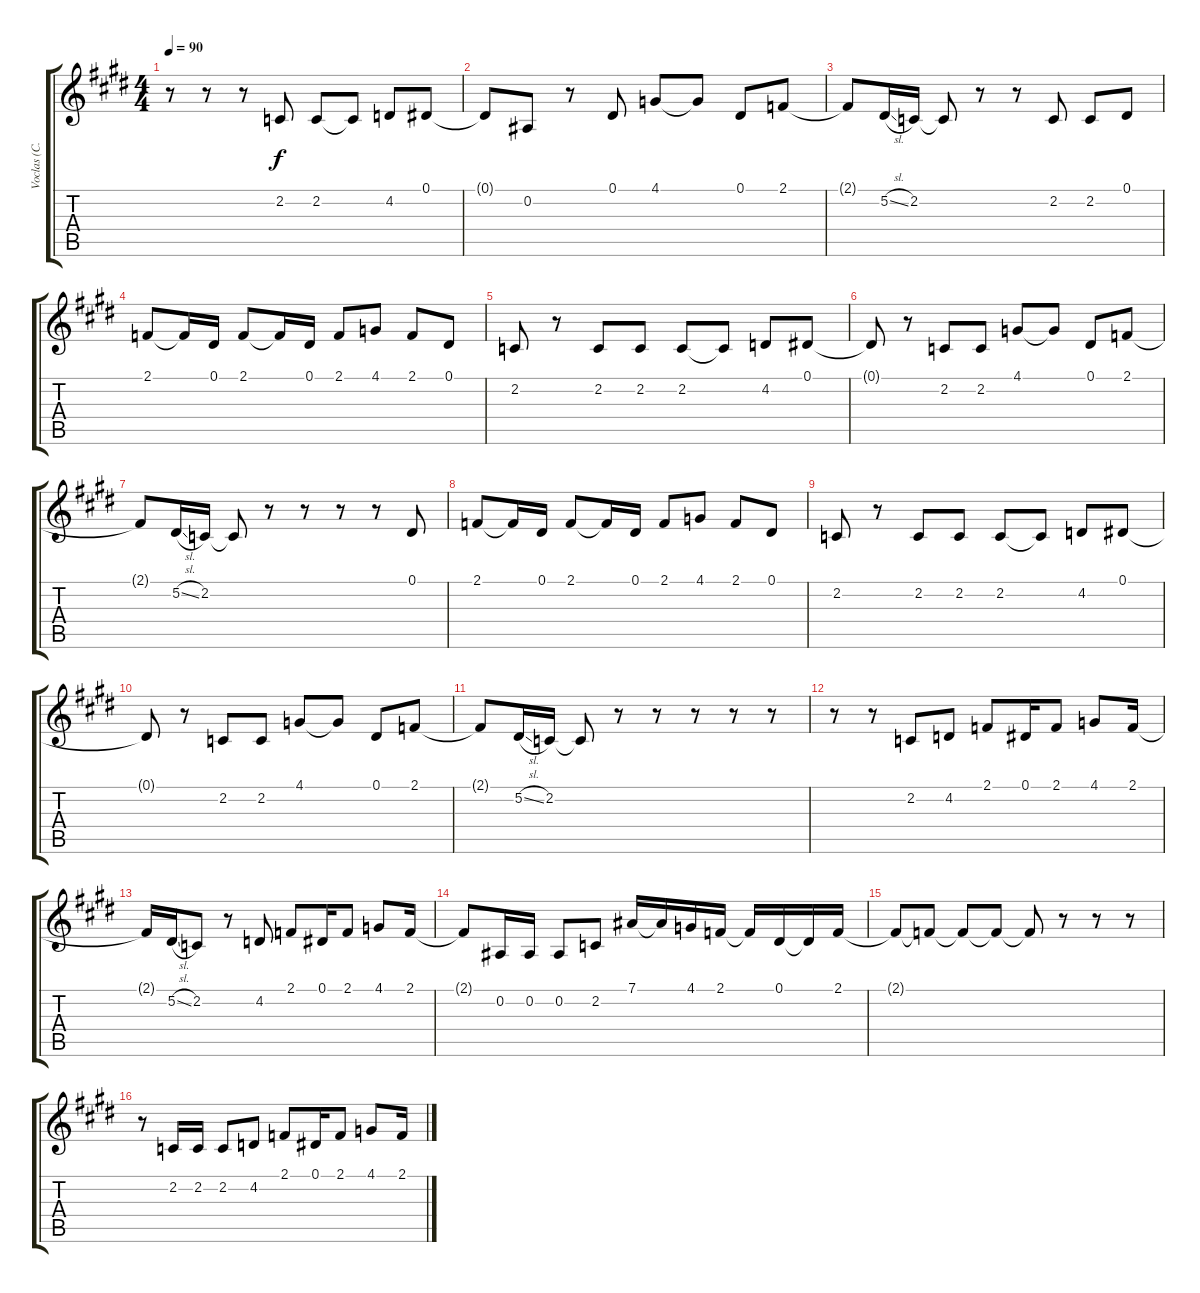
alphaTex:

\track ("Voclas (C. Kroeger)" "Voclas (C.") {instrument lead1square}
\staff {score tabs}
\tuning (Eb4 Bb3 Gb3 Db3 Ab2 Eb2) {hide}
\ts (4 4)
\tempo 90
\clef g2
\ks e
r.8{dy f instrument lead1square} r.8 r.8 2.2.8 2.2.8 2.2{t}.8 4.2.8 0.1.8 |
0.1{t}.8 0.2.8 r.8 0.1.8 4.1.8 4.1{t}.8 0.1.8 2.1.8 |
2.1{t}.8 5.2{sl}.16 2.2.16 2.2{t}.8 r.8 r.8 2.2.8 2.2.8 0.1.8 |
2.1.8 2.1{t}.16 0.1.16 2.1.8 2.1{t}.16 0.1.16 2.1.8 4.1.8 2.1.8 0.1.8 |
2.2.8 r.8 2.2.8 2.2.8 2.2.8 2.2{t}.8 4.2.8 0.1.8 |
0.1{t}.8 r.8 2.2.8 2.2.8 4.1.8 4.1{t}.8 0.1.8 2.1.8 |
2.1{t}.8 5.2{sl}.16 2.2.16 2.2{t}.8 r.8 r.8 r.8 r.8 0.1.8 |
2.1.8 2.1{t}.16 0.1.16 2.1.8 2.1{t}.16 0.1.16 2.1.8 4.1.8 2.1.8 0.1.8 |
2.2.8 r.8 2.2.8 2.2.8 2.2.8 2.2{t}.8 4.2.8 0.1.8 |
0.1{t}.8 r.8 2.2.8 2.2.8 4.1.8 4.1{t}.8 0.1.8 2.1.8 |
2.1{t}.8 5.2{sl}.16 2.2.16 2.2{t}.8 r.8 r.8 r.8 r.8 r.8 |
r.8 r.8 2.2.8 4.2.8 2.1.8 0.1.16 2.1.8 4.1.8 2.1.16 |
2.1{t}.16 5.2{sl}.16 2.2.8 r.8 4.2.8 2.1.8 0.1.16 2.1.8 4.1.8 2.1.16 |
2.1{t}.8 0.2.16 0.2.16 0.2.8 2.2.8 7.1.16 7.1{t}.16 4.1.16 2.1.16 2.1{t}.16 0.1.16 0.1{t}.16 2.1.16 |
2.1{t}.8 2.1{t}.8 2.1{t}.8 2.1{t}.8 2.1{t}.8 r.8 r.8 r.8 |
r.8 2.2.16 2.2.16 2.2.8 4.2.8 2.1.8 0.1.16 2.1.8 4.1.8 2.1.16
